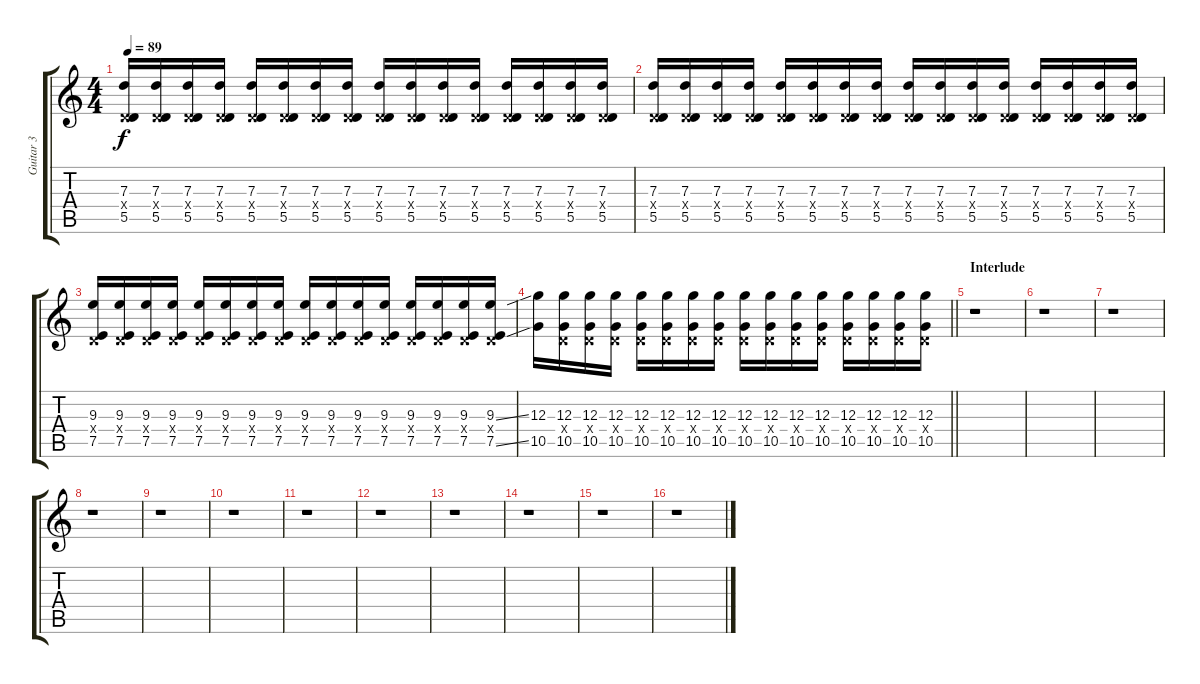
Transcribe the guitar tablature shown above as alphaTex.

\track ("Guitar 3" "Guitar 3") {instrument distortionguitar}
\staff {score tabs}
\tuning (E4 B3 G3 D3 A2 D2) {hide}
\ts (4 4)
\tempo 89
\clef g2
\ks c
(7.3 0.4{x} 5.5).16{dy f} (7.3 0.4{x} 5.5).16 (7.3 0.4{x} 5.5).16 (7.3 0.4{x} 5.5).16 (7.3 0.4{x} 5.5).16 (7.3 0.4{x} 5.5).16 (7.3 0.4{x} 5.5).16 (7.3 0.4{x} 5.5).16 (7.3 0.4{x} 5.5).16 (7.3 0.4{x} 5.5).16 (7.3 0.4{x} 5.5).16 (7.3 0.4{x} 5.5).16 (7.3 0.4{x} 5.5).16 (7.3 0.4{x} 5.5).16 (7.3 0.4{x} 5.5).16 (7.3 0.4{x} 5.5).16 |
(7.3 0.4{x} 5.5).16 (7.3 0.4{x} 5.5).16 (7.3 0.4{x} 5.5).16 (7.3 0.4{x} 5.5).16 (7.3 0.4{x} 5.5).16 (7.3 0.4{x} 5.5).16 (7.3 0.4{x} 5.5).16 (7.3 0.4{x} 5.5).16 (7.3 0.4{x} 5.5).16 (7.3 0.4{x} 5.5).16 (7.3 0.4{x} 5.5).16 (7.3 0.4{x} 5.5).16 (7.3 0.4{x} 5.5).16 (7.3 0.4{x} 5.5).16 (7.3 0.4{x} 5.5).16 (7.3 0.4{x} 5.5).16 |
(9.3 0.4{x} 7.5).16 (9.3 0.4{x} 7.5).16 (9.3 0.4{x} 7.5).16 (9.3 0.4{x} 7.5).16 (9.3 0.4{x} 7.5).16 (9.3 0.4{x} 7.5).16 (9.3 0.4{x} 7.5).16 (9.3 0.4{x} 7.5).16 (9.3 0.4{x} 7.5).16 (9.3 0.4{x} 7.5).16 (9.3 0.4{x} 7.5).16 (9.3 0.4{x} 7.5).16 (9.3 0.4{x} 7.5).16 (9.3 0.4{x} 7.5).16 (9.3 0.4{x} 7.5).16 (9.3{ss} 0.4{x} 7.5{ss}).16 |
\barLineRight lightlight
(12.3 10.5).16 (12.3 0.4{x} 10.5).16 (12.3 0.4{x} 10.5).16 (12.3 0.4{x} 10.5).16 (12.3 0.4{x} 10.5).16 (12.3 0.4{x} 10.5).16 (12.3 0.4{x} 10.5).16 (12.3 0.4{x} 10.5).16 (12.3 0.4{x} 10.5).16 (12.3 0.4{x} 10.5).16 (12.3 0.4{x} 10.5).16 (12.3 0.4{x} 10.5).16 (12.3 0.4{x} 10.5).16 (12.3 0.4{x} 10.5).16 (12.3 0.4{x} 10.5).16 (12.3 0.4{x} 10.5).16 |
\section ("" "Interlude")
r.1 |
r.1 |
r.1 |
r.1 |
r.1 |
r.1 |
r.1 |
r.1 |
r.1 |
r.1 |
r.1 |
r.1{volume 0}
